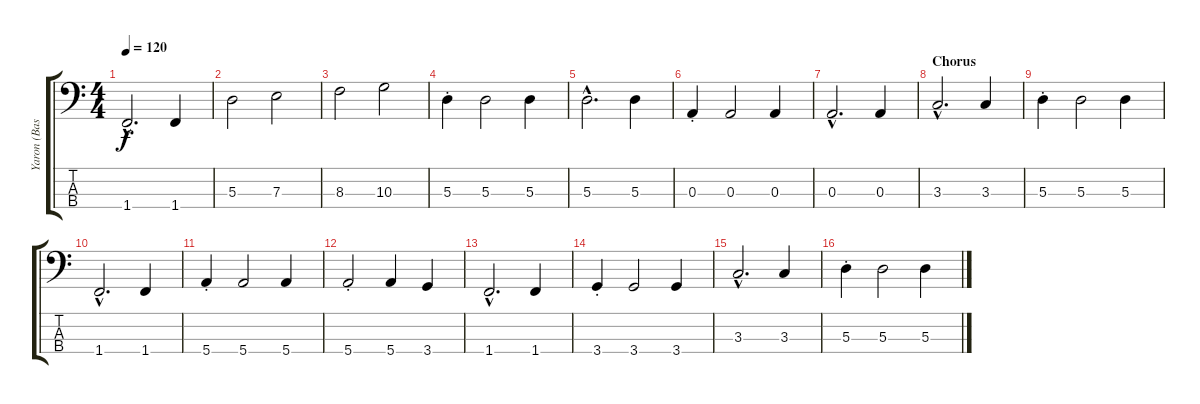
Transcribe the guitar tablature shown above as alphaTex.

\track ("Yaron (Bass)" "Yaron (Bas") {instrument electricbassfinger}
\staff {score tabs}
\tuning (G2 D2 A1 E1) {hide}
\ts (4 4)
\tempo 120
\clef f4
\ks c
1.4{hac}.2{d dy f} 1.4.4 |
5.3.2 7.3.2 |
8.3.2 10.3.2 |
5.3{st}.4 5.3.2 5.3.4 |
5.3{hac}.2{d} 5.3.4 |
0.3{st}.4 0.3.2 0.3.4 |
0.3{hac}.2{d} 0.3.4 |
\section ("" "Chorus")
3.3{hac}.2{d} 3.3.4 |
5.3{st}.4 5.3.2 5.3.4 |
1.4{hac}.2{d} 1.4.4 |
5.4{st}.4 5.4.2 5.4.4 |
5.4{st}.2 5.4.4 3.4.4 |
1.4{hac}.2{d} 1.4.4 |
3.4{st}.4 3.4.2 3.4.4 |
3.3{hac}.2{d} 3.3.4 |
5.3{st}.4 5.3.2 5.3.4
